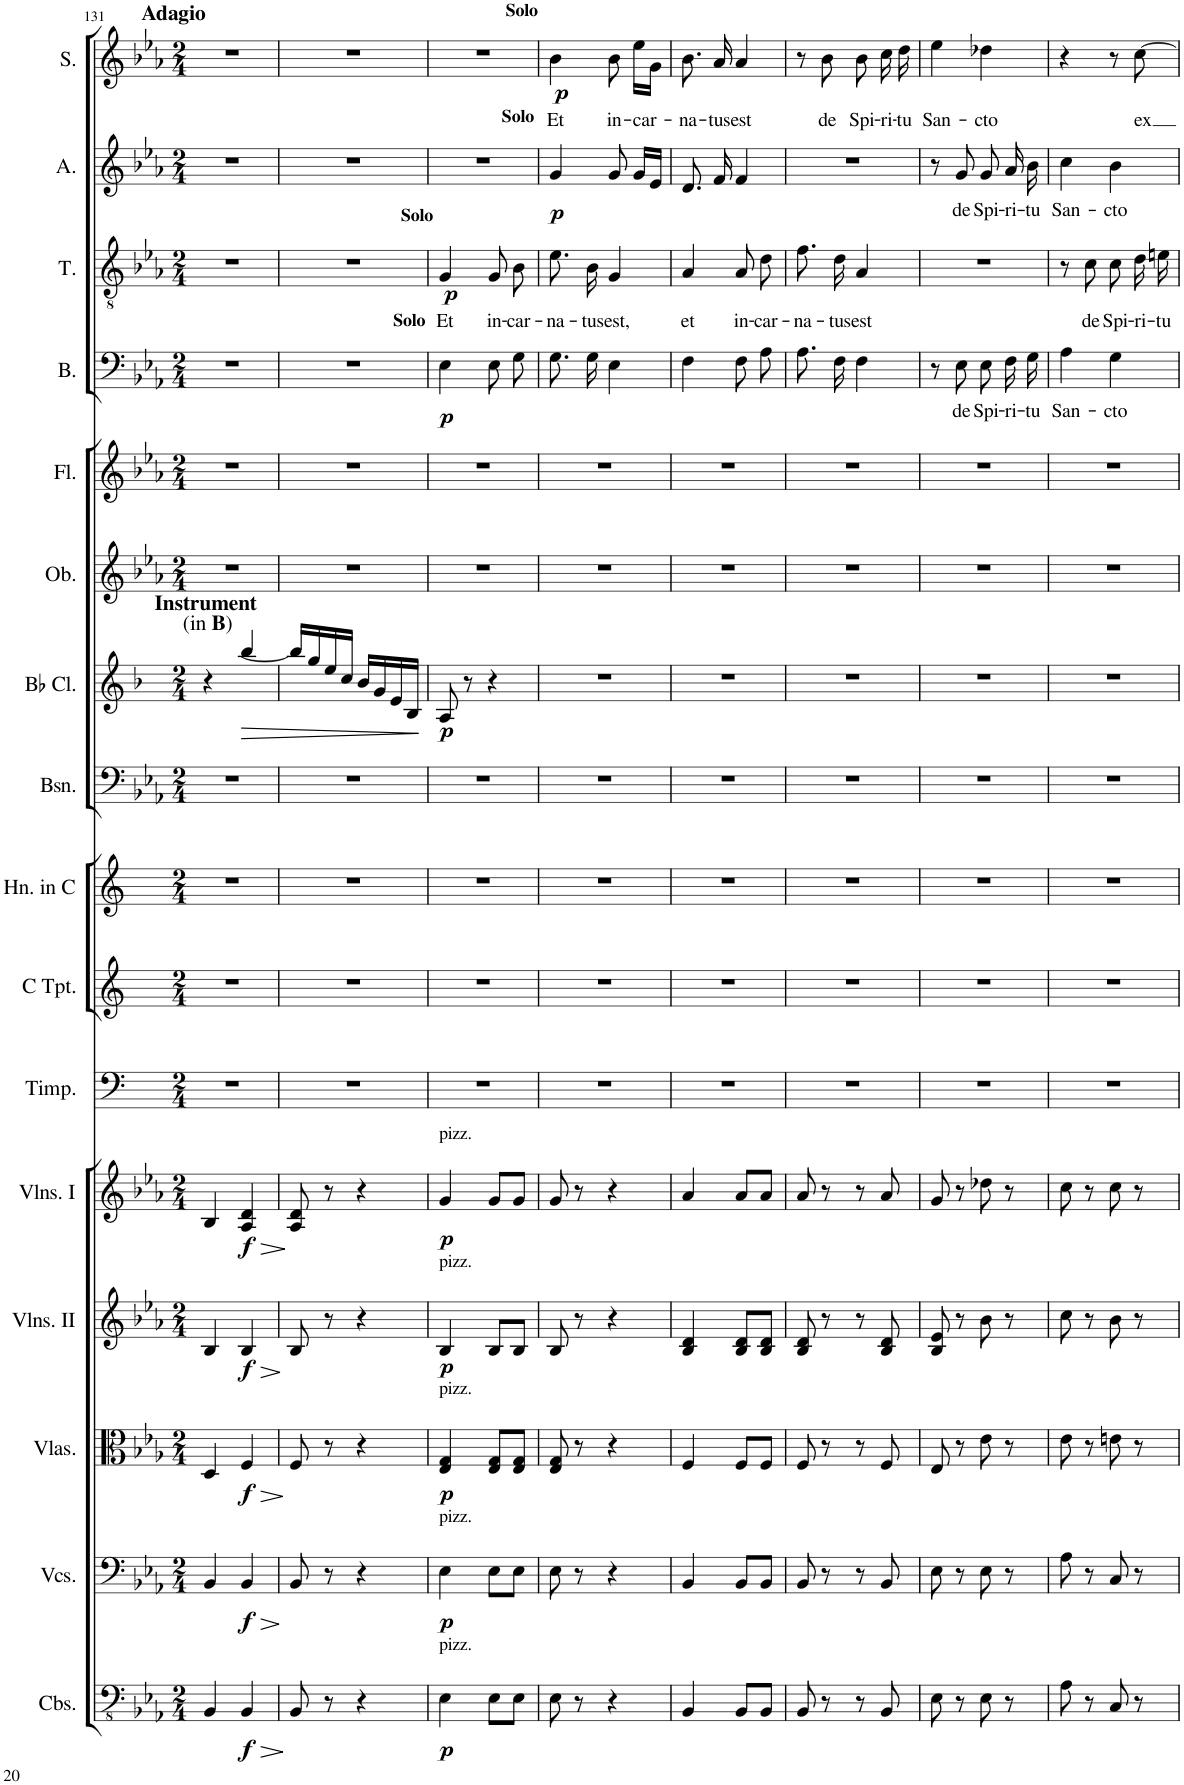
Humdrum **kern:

**kern	**dynam	**kern	**dynam	**kern	**dynam	**kern	**dynam	**kern	**dynam	**kern	**kern	**kern	**kern	**kern	**dynam	**kern	**kern	**kern	**text	**dynam	**kern	**text	**dynam	**kern	**text	**dynam	**kern	**text	**dynam
*part16	*part16	*part15	*part15	*part14	*part14	*part13	*part13	*part12	*part12	*part11	*part10	*part9	*part8	*part7	*part7	*part6	*part5	*part4	*part4	*part4	*part3	*part3	*part3	*part2	*part2	*part2	*part1	*part1	*part1
*staff16	*staff16	*staff15	*staff15	*staff14	*staff14	*staff13	*staff13	*staff12	*staff12	*staff11	*staff10	*staff9	*staff8	*staff7	*staff7	*staff6	*staff5	*staff4	*staff4	*staff4	*staff3	*staff3	*staff3	*staff2	*staff2	*staff2	*staff1	*staff1	*staff1
*I"Contrabasses	*	*I"Violoncellos	*	*I"Violas	*	*I"Violins II	*	*I"Violins I	*	*I"Timpani	*I"C Trumpet	*I"Horn in C	*I"Bassoon	*I"C Clarinet	*	*I"Oboe	*I"Flute	*I"Bass	*	*	*I"Tenor	*	*	*I"Alto	*	*	*I"Soprano	*	*
*I'Cbs.	*	*I'Vcs.	*	*I'Vlas.	*	*I'Vlns. II	*	*I'Vlns. I	*	*I'Timp.	*I'C Tpt.	*I'Hn. in C	*I'Bsn.	*I'C Cl.	*	*I'Ob.	*I'Fl.	*I'B.	*	*	*I'T.	*	*	*I'A.	*	*	*I'S.	*	*
!!LO:PB:g=z
*clefFv4	*	*clefF4	*	*clefC3	*	*clefG2	*	*clefG2	*	*clefF4	*clefG2	*clefG2	*clefF4	*clefG2	*	*clefG2	*clefG2	*clefF4	*	*	*clefGv2	*	*	*clefG2	*	*	*clefG2	*	*
*	*	*	*	*	*	*	*	*	*	*	*	*Trd4c7	*	*Trd1c2	*	*	*	*	*	*	*	*	*	*	*	*	*	*	*
*k[b-e-a-]	*	*k[b-e-a-]	*	*k[b-e-a-]	*	*k[b-e-a-]	*	*k[b-e-a-]	*	*k[]	*k[]	*k[]	*k[b-e-a-]	*k[b-]	*	*k[b-e-a-]	*k[b-e-a-]	*k[b-e-a-]	*	*	*k[b-e-a-]	*	*	*k[b-e-a-]	*	*	*k[b-e-a-]	*	*
*M2/4	*	*M2/4	*	*M2/4	*	*M2/4	*	*M2/4	*	*M2/4	*M2/4	*M2/4	*M2/4	*M2/4	*	*M2/4	*M2/4	*M2/4	*	*	*M2/4	*	*	*M2/4	*	*	*M2/4	*	*
=131	=131	=131	=131	=131	=131	=131	=131	=131	=131	=131	=131	=131	=131	=131	=131	=131	=131	=131	=131	=131	=131	=131	=131	=131	=131	=131	=131	=131	=131
!	!	!	!	!	!	!	!	!	!	!	!	!	!	!	!	!	!	!	!	!	!	!	!	!	!	!	!LO:TX:a:B:t=Adagio	!	!
!	!	!	!	!	!	!	!	!	!	!	!	!	!	!LO:TX:a:B:t=Instrument	!	!	!	!	!	!	!	!	!	!	!	!	!	!	!
4BBB-/	.	4BB-/	.	4D/	.	4B-/	.	4B-/	.	2r	2r	2r	2r	4r	.	2r	2r	2r	.	.	2r	.	.	2r	.	.	2r	.	.
!	!LO:HP:b	!	!LO:HP:b	!	!LO:HP:b	!	!LO:HP:b	!	!LO:HP:b	!	!	!	!	!	!LO:HP:b	!	!	!	!	!	!	!	!	!	!	!	!	!	!
!	!LO:DY:n=1:b	!	!LO:DY:n=1:b	!	!LO:DY:n=1:b	!	!LO:DY:n=1:b	!	!LO:DY:n=1:b	!	!	!	!	!	!	!	!	!	!	!	!	!	!	!	!	!	!	!	!
4BBB-/	> f	4BB-/	> f	4F/	> f	4B-/	> f	4A-/ 4d/	> f	.	.	.	.	[4bb-/	>	.	.	.	.	.	.	.	.	.	.	.	.	.	.
=132	=132	=132	=132	=132	=132	=132	=132	=132	=132	=132	=132	=132	=132	=132	=132	=132	=132	=132	=132	=132	=132	=132	=132	=132	=132	=132	=132	=132	=132
!	!	!	!	!	!	!	!	!	!	!	!	!	!	!LO:TX:a:t=(in	!	!	!	!	!	!	!	!	!	!	!	!	!	!	!
!	!	!	!	!	!	!	!	!	!	!	!	!	!	!LO:TX:a:B:t=B	!	!	!	!	!	!	!	!	!	!	!	!	!	!	!
!	!	!	!	!	!	!	!	!	!	!	!	!	!	!LO:TX:a:t=)	!	!	!	!	!	!	!	!	!	!	!	!	!	!	!
8BBB-/	.	8BB-/	.	8F/	.	8B-/	.	8A-/ 8d/	.	2r	2r	2r	2r	16bb-/LL]	.	2r	2r	2r	.	.	2r	.	.	2r	.	.	2r	.	.
.	.	.	.	.	.	.	.	.	.	.	.	.	.	16gg/	.	.	.	.	.	.	.	.	.	.	.	.	.	.	.
8r	]	8r	]	8r	]	8r	]	8r	]	.	.	.	.	16ee/	.	.	.	.	.	.	.	.	.	.	.	.	.	.	.
.	.	.	.	.	.	.	.	.	.	.	.	.	.	16cc/JJ	.	.	.	.	.	.	.	.	.	.	.	.	.	.	.
4r	.	4r	.	4r	.	4r	.	4r	.	.	.	.	.	16b-/LL	.	.	.	.	.	.	.	.	.	.	.	.	.	.	.
.	.	.	.	.	.	.	.	.	.	.	.	.	.	16g/	.	.	.	.	.	.	.	.	.	.	.	.	.	.	.
.	.	.	.	.	.	.	.	.	.	.	.	.	.	16e/	.	.	.	.	.	.	.	.	.	.	.	.	.	.	.
.	.	.	.	.	.	.	.	.	.	.	.	.	.	16B-/JJ	.	.	.	.	.	.	.	.	.	.	.	.	.	.	.
.	.	.	.	.	.	.	.	.	.	.	.	.	.	.	]	.	.	.	.	.	.	.	.	.	.	.	.	.	.
=133	=133	=133	=133	=133	=133	=133	=133	=133	=133	=133	=133	=133	=133	=133	=133	=133	=133	=133	=133	=133	=133	=133	=133	=133	=133	=133	=133	=133	=133
!	!	!	!	!	!	!	!	!	!	!	!	!	!	!	!	!	!	!	!	!	!LO:TX:a:B:t=Solo	!	!	!	!	!	!	!	!
!	!	!	!	!	!	!	!	!	!	!	!	!	!	!	!	!	!	!LO:TX:a:B:t=Solo	!	!	!	!	!	!	!	!	!	!	!
!	!	!	!	!	!	!	!	!LO:TX:a:t=pizz.	!	!	!	!	!	!	!	!	!	!	!	!	!	!	!	!	!	!	!	!	!
!	!	!	!	!	!	!LO:TX:a:t=pizz.	!	!	!	!	!	!	!	!	!	!	!	!	!	!	!	!	!	!	!	!	!	!	!
!	!	!	!	!LO:TX:a:t=pizz.	!	!	!	!	!	!	!	!	!	!	!	!	!	!	!	!	!	!	!	!	!	!	!	!	!
!	!	!LO:TX:a:t=pizz.	!	!	!	!	!	!	!	!	!	!	!	!	!	!	!	!	!	!	!	!	!	!	!	!	!	!	!
!LO:TX:a:t=pizz.	!	!	!	!	!	!	!	!	!	!	!	!	!	!	!	!	!	!	!	!	!	!	!	!	!	!	!	!	!
!	!LO:DY:b	!	!LO:DY:b	!	!LO:DY:b	!	!LO:DY:b	!	!LO:DY:b	!	!	!	!	!	!LO:DY:b	!	!	!	!	!LO:DY:b	!	!LO:LY:b	!LO:DY:b	!	!	!	!	!	!
4EE-\	p	4E-\	p	4E-/ 4G/	p	4B-/	p	4g/	p	2r	2r	2r	2r	8A/	p	2r	2r	4E-\	.	p	4G/	Et	p	2r	.	.	2r	.	.
.	.	.	.	.	.	.	.	.	.	.	.	.	.	8r	.	.	.	.	.	.	.	.	.	.	.	.	.	.	.
!	!	!	!	!	!	!	!	!	!	!	!	!	!	!	!	!	!	!	!	!	!	!LO:LY:b	!	!	!	!	!	!	!
8EE-\L	.	8E-\L	.	8E-/ 8G/L	.	8B-/L	.	8g/L	.	.	.	.	.	4r	.	.	.	8E-\L	.	.	8G/L	in-	.	.	.	.	.	.	.
!	!	!	!	!	!	!	!	!	!	!	!	!	!	!	!	!	!	!	!	!	!	!LO:LY:b	!	!	!	!	!	!	!
8EE-\J	.	8E-\J	.	8E-/ 8G/J	.	8B-/J	.	8g/J	.	.	.	.	.	.	.	.	.	8G\J	.	.	8B-/J	-car-	.	.	.	.	.	.	.
=134	=134	=134	=134	=134	=134	=134	=134	=134	=134	=134	=134	=134	=134	=134	=134	=134	=134	=134	=134	=134	=134	=134	=134	=134	=134	=134	=134	=134	=134
!	!	!	!	!	!	!	!	!	!	!	!	!	!	!	!	!	!	!	!	!	!	!	!	!	!	!	!LO:TX:a:B:t=Solo	!	!
!	!	!	!	!	!	!	!	!	!	!	!	!	!	!	!	!	!	!	!	!	!	!	!	!LO:TX:a:B:t=Solo	!	!	!	!	!
!	!	!	!	!	!	!	!	!	!	!	!	!	!	!	!	!	!	!	!	!	!	!LO:LY:b	!	!	!	!LO:DY:b	!	!LO:LY:b	!LO:DY:b
8EE-\	.	8E-\	.	8E-/ 8G/	.	8B-/	.	8g/	.	2r	2r	2r	2r	2r	.	2r	2r	8.G\L	.	.	8.e-\L	-na-	.	4g/	.	p	4b-\	Et	p
8r	.	8r	.	8r	.	8r	.	8r	.	.	.	.	.	.	.	.	.	.	.	.	.	.	.	.	.	.	.	.	.
!	!	!	!	!	!	!	!	!	!	!	!	!	!	!	!	!	!	!	!	!	!	!LO:LY:b	!	!	!	!	!	!	!
.	.	.	.	.	.	.	.	.	.	.	.	.	.	.	.	.	.	16G\Jk	.	.	16B-\Jk	-tus	.	.	.	.	.	.	.
!	!	!	!	!	!	!	!	!	!	!	!	!	!	!	!	!	!	!	!	!	!	!LO:LY:b	!	!	!	!	!	!LO:LY:b	!
4r	.	4r	.	4r	.	4r	.	4r	.	.	.	.	.	.	.	.	.	4E-\	.	.	4G/	est,	.	8g/	.	.	8b-\	in-	.
!	!	!	!	!	!	!	!	!	!	!	!	!	!	!	!	!	!	!	!	!	!	!	!	!	!	!	!	!LO:LY:b	!
.	.	.	.	.	.	.	.	.	.	.	.	.	.	.	.	.	.	.	.	.	.	.	.	16g/LL	.	.	16ee-\LL	-car-	.
.	.	.	.	.	.	.	.	.	.	.	.	.	.	.	.	.	.	.	.	.	.	.	.	16e-/JJ	.	.	16g\JJ	.	.
=135	=135	=135	=135	=135	=135	=135	=135	=135	=135	=135	=135	=135	=135	=135	=135	=135	=135	=135	=135	=135	=135	=135	=135	=135	=135	=135	=135	=135	=135
!	!	!	!	!	!	!	!	!	!	!	!	!	!	!	!	!	!	!	!	!	!	!LO:LY:b	!	!	!	!	!	!LO:LY:b	!
4BBB-/	.	4BB-/	.	4F/	.	4B-/ 4d/	.	4a-/	.	2r	2r	2r	2r	2r	.	2r	2r	4F\	.	.	4A-/	et	.	8.d/	.	.	8.b-\	-na-	.
!	!	!	!	!	!	!	!	!	!	!	!	!	!	!	!	!	!	!	!	!	!	!	!	!	!	!	!	!LO:LY:b	!
.	.	.	.	.	.	.	.	.	.	.	.	.	.	.	.	.	.	.	.	.	.	.	.	16f/	.	.	16a-/	-tus	.
!	!	!	!	!	!	!	!	!	!	!	!	!	!	!	!	!	!	!	!	!	!	!LO:LY:b	!	!	!	!	!	!LO:LY:b	!
8BBB-/L	.	8BB-/L	.	8F/L	.	8B-/ 8d/L	.	8a-/L	.	.	.	.	.	.	.	.	.	8F\L	.	.	8A-\L	in-	.	4f/	.	.	4a-/	est	.
!	!	!	!	!	!	!	!	!	!	!	!	!	!	!	!	!	!	!	!	!	!	!LO:LY:b	!	!	!	!	!	!	!
8BBB-/J	.	8BB-/J	.	8F/J	.	8B-/ 8d/J	.	8a-/J	.	.	.	.	.	.	.	.	.	8A-\J	.	.	8d\J	-car-	.	.	.	.	.	.	.
=136	=136	=136	=136	=136	=136	=136	=136	=136	=136	=136	=136	=136	=136	=136	=136	=136	=136	=136	=136	=136	=136	=136	=136	=136	=136	=136	=136	=136	=136
!	!	!	!	!	!	!	!	!	!	!	!	!	!	!	!	!	!	!	!	!	!	!LO:LY:b	!	!	!	!	!	!	!
8BBB-/	.	8BB-/	.	8F/	.	8B-/ 8d/	.	8a-/	.	2r	2r	2r	2r	2r	.	2r	2r	8.A-\L	.	.	8.f\L	-na-	.	2r	.	.	8r	.	.
!	!	!	!	!	!	!	!	!	!	!	!	!	!	!	!	!	!	!	!	!	!	!	!	!	!	!	!	!LO:LY:b	!
8r	.	8r	.	8r	.	8r	.	8r	.	.	.	.	.	.	.	.	.	.	.	.	.	.	.	.	.	.	8b-\	de	.
!	!	!	!	!	!	!	!	!	!	!	!	!	!	!	!	!	!	!	!	!	!	!LO:LY:b	!	!	!	!	!	!	!
.	.	.	.	.	.	.	.	.	.	.	.	.	.	.	.	.	.	16F\Jk	.	.	16d\Jk	-tus	.	.	.	.	.	.	.
!	!	!	!	!	!	!	!	!	!	!	!	!	!	!	!	!	!	!	!	!	!	!LO:LY:b	!	!	!	!	!	!LO:LY:b	!
8r	.	8r	.	8r	.	8r	.	8r	.	.	.	.	.	.	.	.	.	4F\	.	.	4A-/	est	.	.	.	.	8b-\	Spi-	.
!	!	!	!	!	!	!	!	!	!	!	!	!	!	!	!	!	!	!	!	!	!	!	!	!	!	!	!	!LO:LY:b	!
8BBB-/	.	8BB-/	.	8F/	.	8B-/ 8d/	.	8a-/	.	.	.	.	.	.	.	.	.	.	.	.	.	.	.	.	.	.	16cc\	-ri-	.
!	!	!	!	!	!	!	!	!	!	!	!	!	!	!	!	!	!	!	!	!	!	!	!	!	!	!	!	!LO:LY:b	!
.	.	.	.	.	.	.	.	.	.	.	.	.	.	.	.	.	.	.	.	.	.	.	.	.	.	.	16dd\	-tu	.
=137	=137	=137	=137	=137	=137	=137	=137	=137	=137	=137	=137	=137	=137	=137	=137	=137	=137	=137	=137	=137	=137	=137	=137	=137	=137	=137	=137	=137	=137
!	!	!	!	!	!	!	!	!	!	!	!	!	!	!	!	!	!	!	!	!	!	!	!	!	!	!	!	!LO:LY:b	!
8EE-\	.	8E-\	.	8E-/	.	8B-/ 8e-/	.	8g/	.	2r	2r	2r	2r	2r	.	2r	2r	8r	.	.	2r	.	.	8r	.	.	4ee-\	San-	.
!	!	!	!	!	!	!	!	!	!	!	!	!	!	!	!	!	!	!	!LO:LY:b	!	!	!	!	!	!LO:LY:b	!	!	!	!
8r	.	8r	.	8r	.	8r	.	8r	.	.	.	.	.	.	.	.	.	8E-\	de	.	.	.	.	8g/	de	.	.	.	.
!	!	!	!	!	!	!	!	!	!	!	!	!	!	!	!	!	!	!	!LO:LY:b	!	!	!	!	!	!LO:LY:b	!	!	!LO:LY:b	!
8EE-\	.	8E-\	.	8e-\	.	8b-\	.	8dd-X\	.	.	.	.	.	.	.	.	.	8E-\L	Spi-	.	.	.	.	8g/	Spi-	.	4dd-X\	-cto	.
!	!	!	!	!	!	!	!	!	!	!	!	!	!	!	!	!	!	!	!LO:LY:b	!	!	!	!	!	!LO:LY:b	!	!	!	!
8r	.	8r	.	8r	.	8r	.	8r	.	.	.	.	.	.	.	.	.	16F\L	-ri-	.	.	.	.	16a-/	-ri-	.	.	.	.
!	!	!	!	!	!	!	!	!	!	!	!	!	!	!	!	!	!	!	!LO:LY:b	!	!	!	!	!	!LO:LY:b	!	!	!	!
.	.	.	.	.	.	.	.	.	.	.	.	.	.	.	.	.	.	16G\JJ	-tu	.	.	.	.	16b-\	-tu	.	.	.	.
=138	=138	=138	=138	=138	=138	=138	=138	=138	=138	=138	=138	=138	=138	=138	=138	=138	=138	=138	=138	=138	=138	=138	=138	=138	=138	=138	=138	=138	=138
!	!	!	!	!	!	!	!	!	!	!	!	!	!	!	!	!	!	!	!LO:LY:b	!	!	!	!	!	!LO:LY:b	!	!	!	!
8AA-\	.	8A-\	.	8e-\	.	8cc\	.	8cc\	.	2r	2r	2r	2r	2r	.	2r	2r	4A-\	San-	.	8r	.	.	4cc\	San-	.	4r	.	.
!	!	!	!	!	!	!	!	!	!	!	!	!	!	!	!	!	!	!	!	!	!	!LO:LY:b	!	!	!	!	!	!	!
8r	.	8r	.	8r	.	8r	.	8r	.	.	.	.	.	.	.	.	.	.	.	.	8c\	de	.	.	.	.	.	.	.
!	!	!	!	!	!	!	!	!	!	!	!	!	!	!	!	!	!	!	!LO:LY:b	!	!	!LO:LY:b	!	!	!LO:LY:b	!	!	!	!
8CC/	.	8C/	.	8en\	.	8b-\	.	8cc\	.	.	.	.	.	.	.	.	.	4G\	-cto	.	8c\L	Spi-	.	4b-\	-cto	.	8r	.	.
!	!	!	!	!	!	!	!	!	!	!	!	!	!	!	!	!	!	!	!	!	!	!LO:LY:b	!	!	!	!	!	!LO:LY:b	!
8r	.	8r	.	8r	.	8r	.	8r	.	.	.	.	.	.	.	.	.	.	.	.	16d\L	-ri-	.	.	.	.	[8cc\	ex	.
!	!	!	!	!	!	!	!	!	!	!	!	!	!	!	!	!	!	!	!	!	!	!LO:LY:b	!	!	!	!	!	!	!
.	.	.	.	.	.	.	.	.	.	.	.	.	.	.	.	.	.	.	.	.	16en\JJ	-tu	.	.	.	.	.	.	.
=	=	=	=	=	=	=	=	=	=	=	=	=	=	=	=	=	=	=	=	=	=	=	=	=	=	=	=	=	=
*-	*-	*-	*-	*-	*-	*-	*-	*-	*-	*-	*-	*-	*-	*-	*-	*-	*-	*-	*-	*-	*-	*-	*-	*-	*-	*-	*-	*-	*-
